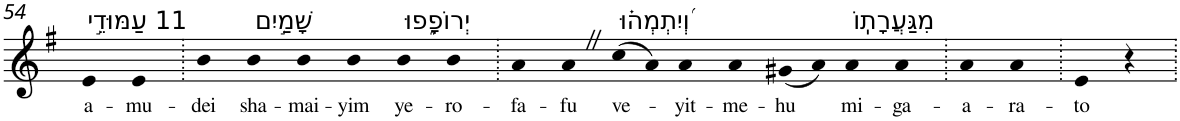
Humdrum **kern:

**kern	**text
*part1	*part1
*staff1	*staff1
*I"Piano	*
*I'Pno	*
!!LO:PB:g=z
*clefG2	*
*k[f#]	*
*G:	*
=54	=54
!LO:TX:a:t=11 עַמּוּדֵ֣י	!
!	!LO:LY:b
4e	a-
!	!LO:LY:b
4e	-mu-
=55.	=55.
!	!LO:LY:b
4b	-dei
!LO:TX:a:t=שָׁמַ֣יִם	!
!	!LO:LY:b
4b	sha-
!	!LO:LY:b
4b	-mai-
!	!LO:LY:b
4b	-yim
!LO:TX:a:t=יְרוֹפָ֑פוּ	!
!	!LO:LY:b
4b	ye-
!	!LO:LY:b
4b	-ro-
=56.	=56.
!	!LO:LY:b
4a	-fa-
!	!LO:LY:b
4aZ	-fu
!LO:TX:a:t=וְ֝יִתְמְה֗וּ	!
!	!LO:LY:b
(8cc	ve-
8a)	.
!	!LO:LY:b
4a	-yit-
!	!LO:LY:b
4a	-me-
!	!LO:LY:b
(8g#X	-hu
8a)	.
!LO:TX:a:t=מִגַּעֲרָתֽוֹ	!
!	!LO:LY:b
4a	mi-
!	!LO:LY:b
4a	-ga-
=57.	=57.
!	!LO:LY:b
4a	-a-
!	!LO:LY:b
4a	-ra-
=58.	=58.
!	!LO:LY:b
4e	-to
4r	.
=.	=.
*-	*-
